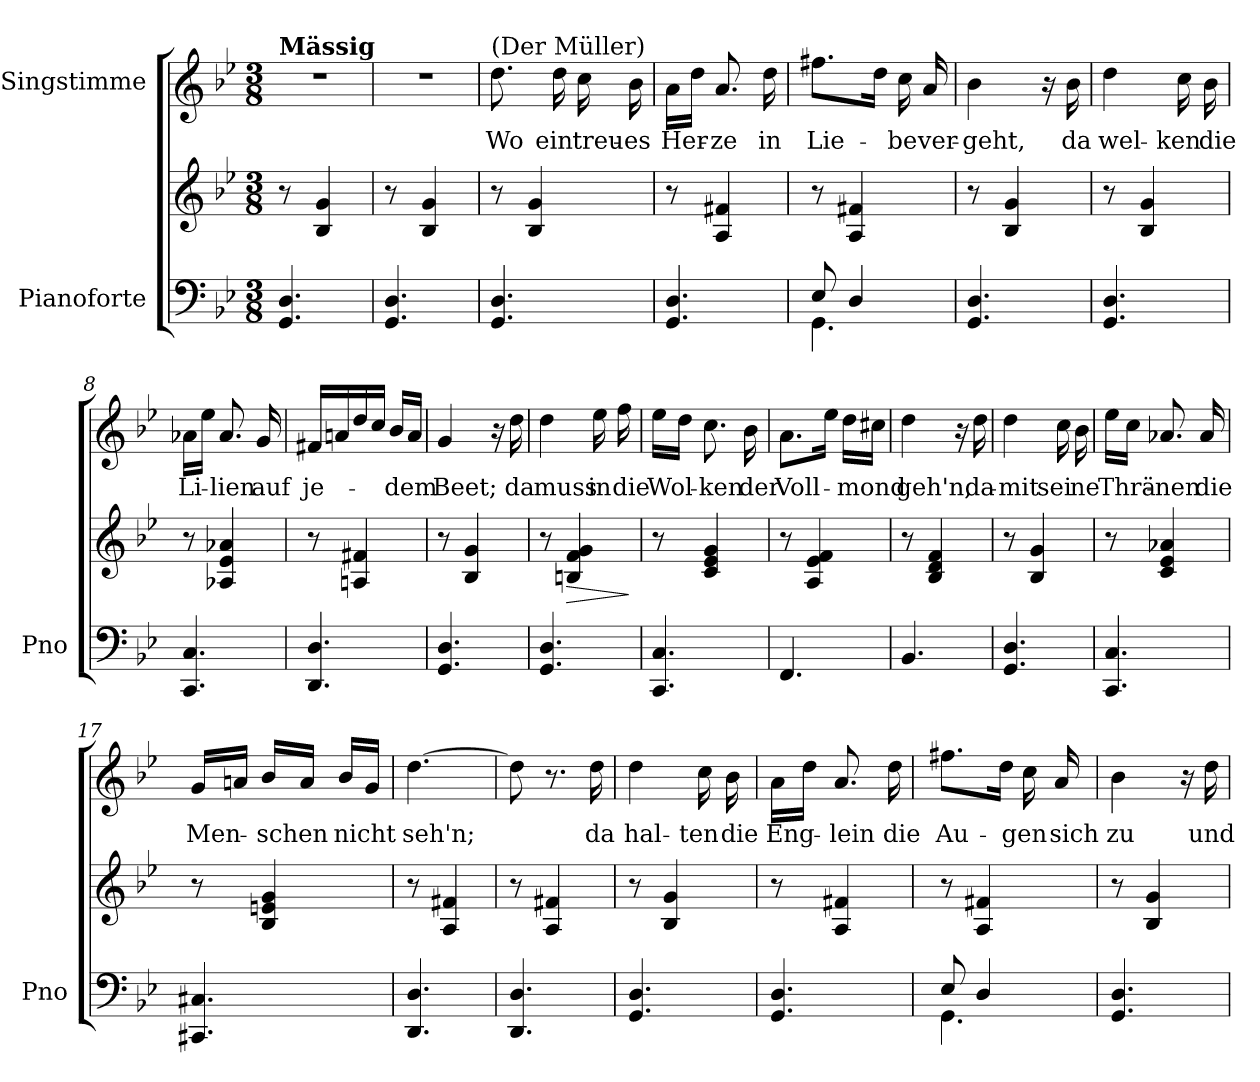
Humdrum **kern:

**kern	**kern	**dynam	**kern	**text
*part2	*part2	*part2	*part1	*part1
*staff3	*staff2	*staff2/3	*staff1	*staff1
*I"Pianoforte	*	*	*I"Singstimme	*
*I'Pno	*	*	*	*
*clefF4	*clefG2	*	*clefG2	*
*k[b-e-]	*k[b-e-]	*	*k[b-e-]	*
*M3/8	*M3/8	*	*M3/8	*
=1	=1	=1	=1	=1
!	!	!	!LO:TX:a:B:t=Mässig	!
!	!	!LO:DY:a=2	!	!
4.GG/ 4.D/	8r	other-dynamics	4.r	.
.	4B-/ 4g/	.	.	.
=2	=2	=2	=2	=2
4.GG/ 4.D/	8r	.	4.r	.
.	4B-/ 4g/	.	.	.
=3	=3	=3	=3	=3
!	!	!	!LO:TX:a:t=(Der Müller)	!
4.GG/ 4.D/	8r	.	8.dd\	Wo
.	4B-/ 4g/	.	.	.
.	.	.	16dd\	ein
.	.	.	16cc\	treu-
.	.	.	16b-\	-es
=4	=4	=4	=4	=4
4.GG/ 4.D/	8r	.	16a\LL	Her-
.	.	.	16dd\JJ	.
.	4A/ 4f#X/	.	8.a/	ze
.	.	.	16dd\	in
=5	=5	=5	=5	=5
*^	*	*	*	*
8E-/	4.GG\	8r	.	8.ff#X\L	Lie-
4D/	.	4A/ 4f#X/	.	.	.
.	.	.	.	16dd\Jk	.
.	.	.	.	16cc\	be
.	.	.	.	16a/	ver-
*v	*v	*	*	*	*
=6	=6	=6	=6	=6
4.GG/ 4.D/	8r	.	4b-\	-geht,
.	4B-/ 4g/	.	.	.
.	.	.	16r	.
.	.	.	16b-\	da
!!LO:LB:g=z
=7	=7	=7	=7	=7
4.GG/ 4.D/	8r	.	4dd\	wel-
.	4B-/ 4g/	.	.	.
.	.	.	16cc\	-ken
.	.	.	16b-\	die
=8	=8	=8	=8	=8
4.CC/ 4.C/	8r	.	16a-X\LL	Li-
.	.	.	16ee-\JJ	.
.	4A-X/ 4e-/ 4a-X/	.	8.a-/	lien
.	.	.	16g/	auf
=9	=9	=9	=9	=9
4.DD/ 4.D/	8r	.	16f#X/LL	je-
.	.	.	16an/	.
.	4An/ 4f#X/	.	16dd/	.
.	.	.	16cc/JJ	.
.	.	.	16b-/LL	dem
.	.	.	16a/JJ	.
=10	=10	=10	=10	=10
4.GG/ 4.D/	8r	.	4g/	Beet;
.	4B-/ 4g/	.	.	.
.	.	.	16r	.
.	.	.	16dd\	da
=11	=11	=11	=11	=11
4.GG/ 4.D/	8r	.	4dd\	muss
!	!	!LO:HP:b	!	!
.	4Bn/ 4f/ 4g/	>	.	.
.	.	.	16ee-\	in
.	.	.	16ff\	die
.	.	]	.	.
=12	=12	=12	=12	=12
4.CC/ 4.C/	8r	.	16ee-\LL	Wol-
.	.	.	16dd\JJ	.
.	4c/ 4e-/ 4g/	.	8.cc\	-ken
.	.	.	16b-\	der
=13	=13	=13	=13	=13
4.FF/	8r	.	8.a\L	Voll-
.	4A/ 4e-/ 4f/	.	.	.
.	.	.	16ee-\Jk	.
.	.	.	16dd\LL	mond
.	.	.	16cc#X\JJ	.
!!LO:LB:g=z
=14	=14	=14	=14	=14
4.BB-/	8r	.	4dd\	geh'n,
.	4B-/ 4d/ 4f/	.	.	.
.	.	.	16r	.
.	.	.	16dd\	da-
=15	=15	=15	=15	=15
4.GG/ 4.D/	8r	.	4dd\	-mit
.	4B-/ 4g/	.	.	.
.	.	.	16cc\	sei
.	.	.	16b-\	ne
=16	=16	=16	=16	=16
4.CC/ 4.C/	8r	.	16ee-\LL	Thrä-
.	.	.	16cc\JJ	.
.	4c/ 4e-/ 4a-X/	.	8.a-X/	-nen
.	.	.	16a-/	die
=17	=17	=17	=17	=17
4.CC#X/ 4.C#X/	8r	.	16g/LL	Men-
.	.	.	16an/JJ	.
.	4B-/ 4en/ 4g/	.	16b-/LL	-schen
.	.	.	16a/JJ	.
.	.	.	16b-/LL	nicht
.	.	.	16g/JJ	.
=18	=18	=18	=18	=18
4.DD/ 4.D/	8r	.	[4.dd\	-seh'n;
.	4A/ 4f#X/	.	.	.
=19	=19	=19	=19	=19
4.DD/ 4.D/	8r	.	8dd\]	.
.	4A/ 4f#X/	.	8.r	.
.	.	.	16dd\	da
=20	=20	=20	=20	=20
4.GG/ 4.D/	8r	.	4dd\	hal-
.	4B-/ 4g/	.	.	.
.	.	.	16cc\	-ten
.	.	.	16b-\	die
=21	=21	=21	=21	=21
4.GG/ 4.D/	8r	.	16a\LL	Eng-
.	.	.	16dd\JJ	.
.	4A/ 4f#X/	.	8.a/	-lein
.	.	.	16dd\	die
!!LO:LB:g=z
=22	=22	=22	=22	=22
*^	*	*	*	*
8E-/	4.GG\	8r	.	8.ff#X\L	Au-
4D/	.	4A/ 4f#X/	.	.	.
.	.	.	.	16dd\Jk	.
.	.	.	.	16cc\	gen
.	.	.	.	16a/	sich
*v	*v	*	*	*	*
=23	=23	=23	=23	=23
4.GG/ 4.D/	8r	.	4b-\	zu
.	4B-/ 4g/	.	.	.
.	.	.	16r	.
.	.	.	16dd\	und
=	=	=	=	=
*-	*-	*-	*-	*-
